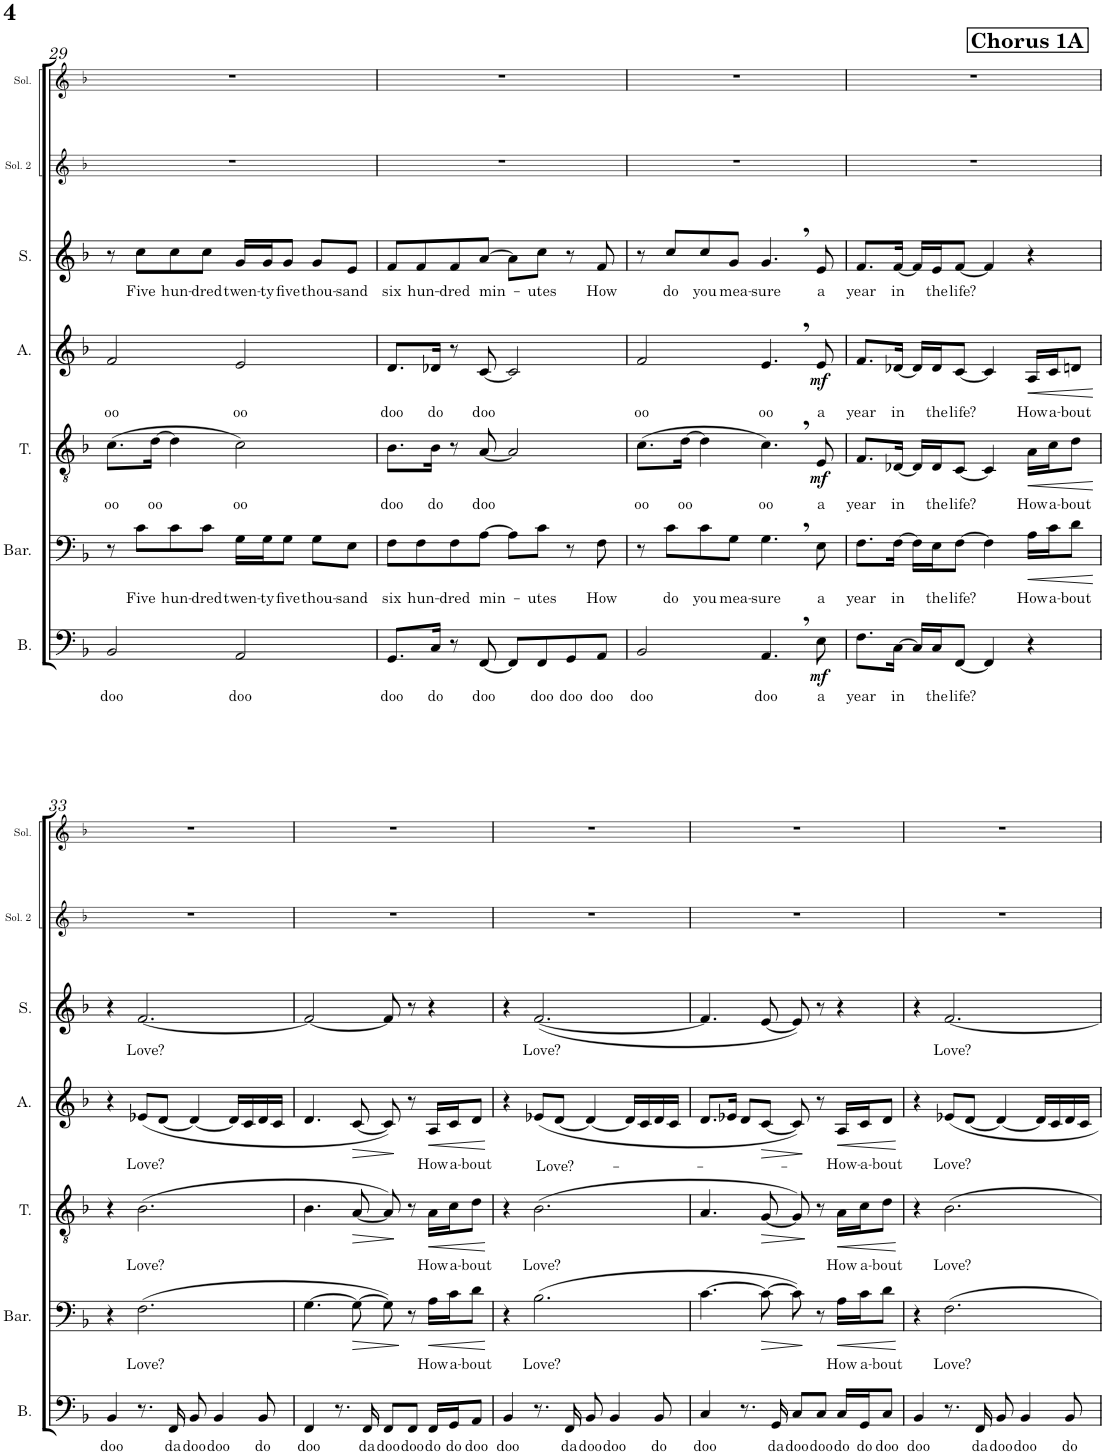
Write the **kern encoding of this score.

**kern	**text	**dynam	**kern	**text	**dynam	**kern	**text	**dynam	**kern	**text	**dynam	**kern	**text	**kern	**kern
*part7	*part7	*part7	*part6	*part6	*part6	*part5	*part5	*part5	*part4	*part4	*part4	*part3	*part3	*part2	*part1
*staff7	*staff7	*staff7	*staff6	*staff6	*staff6	*staff5	*staff5	*staff5	*staff4	*staff4	*staff4	*staff3	*staff3	*staff2	*staff1
*I"Bass	*	*	*I"Baritone	*	*	*I"Tenor	*	*	*I"Alto	*	*	*I"Soprano	*	*I"Solo 2	*I"Solo
*I'B.	*	*	*I'Bar.	*	*	*I'T.	*	*	*I'A.	*	*	*I'S.	*	*I'Sol. 2	*I'Sol.
!!LO:PB:g=z
*clefF4	*	*	*clefF4	*	*	*clefGv2	*	*	*clefG2	*	*	*clefG2	*	*clefG2	*clefG2
*k[b-]	*	*	*k[b-]	*	*	*k[b-]	*	*	*k[b-]	*	*	*k[b-]	*	*k[b-]	*k[b-]
*M4/4	*	*	*M4/4	*	*	*M4/4	*	*	*M4/4	*	*	*M4/4	*	*M4/4	*M4/4
=29	=29	=29	=29	=29	=29	=29	=29	=29	=29	=29	=29	=29	=29	=29	=29
!	!LO:LY:b	!	!	!	!	!	!LO:LY:b	!	!	!LO:LY:b	!	!	!	!	!
2BB-/	doo	.	8r	.	.	(8.c\L	oo	.	2f/	oo	.	8r	.	1r	1r
!	!	!	!	!LO:LY:b	!	!	!	!	!	!	!	!	!LO:LY:b	!	!
.	.	.	8c\L	Five	.	.	.	.	.	.	.	8cc\L	Five	.	.
!	!	!	!	!	!	!	!LO:LY:b	!	!	!	!	!	!	!	!
.	.	.	.	.	.	[16d\Jk	oo	.	.	.	.	.	.	.	.
!	!	!	!	!LO:LY:b	!	!	!	!	!	!	!	!	!LO:LY:b	!	!
.	.	.	8c\	hun-	.	4d\]	.	.	.	.	.	8cc\	hun-	.	.
!	!	!	!	!LO:LY:b	!	!	!	!	!	!	!	!	!LO:LY:b	!	!
.	.	.	8c\J	-dred	.	.	.	.	.	.	.	8cc\J	-dred	.	.
!	!LO:LY:b	!	!	!LO:LY:b	!	!	!LO:LY:b	!	!	!LO:LY:b	!	!	!LO:LY:b	!	!
2AA/	doo	.	16G\LL	twen-	.	2c\)	oo	.	2e/	oo	.	16g/LL	twen-	.	.
!	!	!	!	!LO:LY:b	!	!	!	!	!	!	!	!	!LO:LY:b	!	!
.	.	.	16G\J	-ty	.	.	.	.	.	.	.	16g/J	-ty	.	.
!	!	!	!	!LO:LY:b	!	!	!	!	!	!	!	!	!LO:LY:b	!	!
.	.	.	8G\J	five	.	.	.	.	.	.	.	8g/J	five	.	.
!	!	!	!	!LO:LY:b	!	!	!	!	!	!	!	!	!LO:LY:b	!	!
.	.	.	8G\L	thou-	.	.	.	.	.	.	.	8g/L	thou-	.	.
!	!	!	!	!LO:LY:b	!	!	!	!	!	!	!	!	!LO:LY:b	!	!
.	.	.	8E\J	-sand	.	.	.	.	.	.	.	8e/J	-sand	.	.
=30	=30	=30	=30	=30	=30	=30	=30	=30	=30	=30	=30	=30	=30	=30	=30
!	!LO:LY:b	!	!	!LO:LY:b	!	!	!LO:LY:b	!	!	!LO:LY:b	!	!	!LO:LY:b	!	!
8.GG/L	doo	.	8F\L	six	.	8.B-\L	doo	.	8.d/L	doo	.	8f/L	six	1r	1r
!	!	!	!	!LO:LY:b	!	!	!	!	!	!	!	!	!LO:LY:b	!	!
.	.	.	8F\	hun-	.	.	.	.	.	.	.	8f/	hun-	.	.
!	!LO:LY:b	!	!	!	!	!	!LO:LY:b	!	!	!LO:LY:b	!	!	!	!	!
16C/Jk	do	.	.	.	.	16B-\Jk	do	.	16d-X/Jk	do	.	.	.	.	.
!	!	!	!	!LO:LY:b	!	!	!	!	!	!	!	!	!LO:LY:b	!	!
8r	.	.	8F\	-dred	.	8r	.	.	8r	.	.	8f/	-dred	.	.
!	!LO:LY:b	!	!	!LO:LY:b	!	!	!LO:LY:b	!	!	!LO:LY:b	!	!	!LO:LY:b	!	!
[8FF/	doo	.	[8A\J	min-	.	[8A/	doo	.	[8c/	doo	.	[8a/J	min-	.	.
8FF/L]	.	.	8A\L]	.	.	2A/]	.	.	2c/]	.	.	8a\L]	.	.	.
!	!LO:LY:b	!	!	!LO:LY:b	!	!	!	!	!	!	!	!	!LO:LY:b	!	!
8FF/	doo	.	8c\J	-utes	.	.	.	.	.	.	.	8cc\J	-utes	.	.
!	!LO:LY:b	!	!	!	!	!	!	!	!	!	!	!	!	!	!
8GG/	doo	.	8r	.	.	.	.	.	.	.	.	8r	.	.	.
!	!LO:LY:b	!	!	!LO:LY:b	!	!	!	!	!	!	!	!	!LO:LY:b	!	!
8AA/J	doo	.	8F\	How	.	.	.	.	.	.	.	8f/	How	.	.
=31	=31	=31	=31	=31	=31	=31	=31	=31	=31	=31	=31	=31	=31	=31	=31
!	!LO:LY:b	!	!	!	!	!	!LO:LY:b	!	!	!LO:LY:b	!	!	!	!	!
2BB-/	doo	.	8r	.	.	(8.c\L	oo	.	2f/	oo	.	8r	.	1r	1r
!	!	!	!	!LO:LY:b	!	!	!	!	!	!	!	!	!LO:LY:b	!	!
.	.	.	8c\L	do	.	.	.	.	.	.	.	8cc/L	do	.	.
!	!	!	!	!	!	!	!LO:LY:b	!	!	!	!	!	!	!	!
.	.	.	.	.	.	[16d\Jk	oo	.	.	.	.	.	.	.	.
!	!	!	!	!LO:LY:b	!	!	!	!	!	!	!	!	!LO:LY:b	!	!
.	.	.	8c\	you	.	4d\]	.	.	.	.	.	8cc/	you	.	.
!	!	!	!	!LO:LY:b	!	!	!	!	!	!	!	!	!LO:LY:b	!	!
.	.	.	8G\J	mea-	.	.	.	.	.	.	.	8g/J	mea-	.	.
!	!LO:LY:b	!	!	!LO:LY:b	!	!	!LO:LY:b	!	!	!LO:LY:b	!	!	!LO:LY:b	!	!
4.AA,/	doo	.	4.G,\	-sure	.	4.c,\)	oo	.	4.e,/	oo	.	4.g,/	-sure	.	.
!	!LO:LY:b	!LO:DY:b	!	!LO:LY:b	!	!	!LO:LY:b	!LO:DY:b	!	!LO:LY:b	!LO:DY:b	!	!LO:LY:b	!	!
8E\	a	mf	8E\	a	.	8E/	a	mf	8e/	a	mf	8e/	a	.	.
!!LO:REH:place=s1:a:B:cj:fs=14:t=Chorus 1A:qo=3
=32	=32	=32	=32	=32	=32	=32	=32	=32	=32	=32	=32	=32	=32	=32	=32
!	!LO:LY:b	!	!	!LO:LY:b	!	!	!LO:LY:b	!	!	!LO:LY:b	!	!	!LO:LY:b	!	!
8.F\L	year	.	8.F\L	year	.	8.F/L	year	.	8.f/L	year	.	8.f/L	year	1r	1r
!	!LO:LY:b	!	!	!LO:LY:b	!	!	!LO:LY:b	!	!	!LO:LY:b	!	!	!LO:LY:b	!	!
[16C\Jk	in	.	[16F\Jk	in	.	[16D-X/Jk	in	.	[16d-X/Jk	in	.	[16f/Jk	in	.	.
16C/LL]	.	.	16F\LL]	.	.	16D-/LL]	.	.	16d-/LL]	.	.	16f/LL]	.	.	.
!	!LO:LY:b	!	!	!LO:LY:b	!	!	!LO:LY:b	!	!	!LO:LY:b	!	!	!LO:LY:b	!	!
16C/J	the	.	16E\J	the	.	16D-/J	the	.	16d-/J	the	.	16e/J	the	.	.
!	!LO:LY:b	!	!	!LO:LY:b	!	!	!LO:LY:b	!	!	!LO:LY:b	!	!	!LO:LY:b	!	!
[8FF/J	life?	.	[8F\J	life?	.	[8C/J	life?	.	[8c/J	life?	.	[8f/J	life?	.	.
4FF/]	.	.	4F\]	.	.	4C/]	.	.	4c/]	.	.	4f/]	.	.	.
!	!	!	!	!LO:LY:b	!LO:HP:b	!	!LO:LY:b	!LO:HP:b	!	!LO:LY:b	!LO:HP:b	!	!	!	!
4r	.	.	16A\LL	How	<	16A\LL	How	<	16A/LL	How	<	4r	.	.	.
!	!	!	!	!LO:LY:b	!	!	!LO:LY:b	!	!	!LO:LY:b	!	!	!	!	!
.	.	.	16c\J	a-	.	16c\J	a-	.	16c/J	a-	.	.	.	.	.
!	!	!	!	!LO:LY:b	!	!	!LO:LY:b	!	!	!LO:LY:b	!	!	!	!	!
.	.	.	8d\J	-bout	.	8d\J	-bout	.	8dn/J	-bout	.	.	.	.	.
.	.	.	.	.	[	.	.	[	.	.	[	.	.	.	.
!!LO:LB:g=z
=33	=33	=33	=33	=33	=33	=33	=33	=33	=33	=33	=33	=33	=33	=33	=33
!	!LO:LY:b	!	!	!	!	!	!	!	!	!	!	!	!	!	!
4BB-/	doo	.	4r	.	.	4r	.	.	4r	.	.	4r	.	1r	1r
!	!	!	!	!LO:LY:b	!	!	!LO:LY:b	!	!	!LO:LY:b	!	!	!LO:LY:b	!	!
8.r	.	.	(2.F\	Love?	.	(2.B-\	Love?	.	(8e-X/L	Love?	.	[2.f/	Love?	.	.
.	.	.	.	.	.	.	.	.	[8d/J	.	.	.	.	.	.
!	!LO:LY:b	!	!	!	!	!	!	!	!	!	!	!	!	!	!
16FF/	da	.	.	.	.	.	.	.	.	.	.	.	.	.	.
!	!LO:LY:b	!	!	!	!	!	!	!	!	!	!	!	!	!	!
8BB-/	doo	.	.	.	.	.	.	.	4d/_	.	.	.	.	.	.
!	!LO:LY:b	!	!	!	!	!	!	!	!	!	!	!	!	!	!
4BB-/	doo	.	.	.	.	.	.	.	.	.	.	.	.	.	.
.	.	.	.	.	.	.	.	.	16d/LL]	.	.	.	.	.	.
.	.	.	.	.	.	.	.	.	16c/	.	.	.	.	.	.
!	!LO:LY:b	!	!	!	!	!	!	!	!	!	!	!	!	!	!
8BB-/	do	.	.	.	.	.	.	.	16d/	.	.	.	.	.	.
.	.	.	.	.	.	.	.	.	16c/JJ	.	.	.	.	.	.
=34	=34	=34	=34	=34	=34	=34	=34	=34	=34	=34	=34	=34	=34	=34	=34
!	!LO:LY:b	!	!	!	!	!	!	!	!	!	!	!	!	!	!
4FF/	doo	.	[4.G\	.	.	4.B-\	.	.	4.d/	.	.	2f/_	.	1r	1r
8.r	.	.	.	.	.	.	.	.	.	.	.	.	.	.	.
!	!	!	!	!	!LO:HP:b	!	!	!LO:HP:b	!	!	!LO:HP:b	!	!	!	!
.	.	.	8G\_	.	>	[8A/	.	>	[8c/	.	>	.	.	.	.
!	!LO:LY:b	!	!	!	!	!	!	!	!	!	!	!	!	!	!
16FF/	da	.	.	.	.	.	.	.	.	.	.	.	.	.	.
!	!LO:LY:b	!	!	!	!	!	!	!	!	!	!	!	!	!	!
8FF/L	doo	.	8G\])	.	.	8A/])	.	.	8c/])	.	.	8f/]	.	.	.
!	!LO:LY:b	!	!	!	!	!	!	!	!	!	!	!	!	!	!
8FF/J	doo	.	8r	.	]	8r	.	]	8r	.	]	8r	.	.	.
!	!LO:LY:b	!	!	!LO:LY:b	!LO:HP:b	!	!LO:LY:b	!LO:HP:b	!	!LO:LY:b	!LO:HP:b	!	!	!	!
16FF/LL	do	.	16A\LL	How	<	16A\LL	How	<	16A/LL	How	<	4r	.	.	.
!	!LO:LY:b	!	!	!LO:LY:b	!	!	!LO:LY:b	!	!	!LO:LY:b	!	!	!	!	!
16GG/J	do	.	16c\J	a-	.	16c\J	a-	.	16c/J	a-	.	.	.	.	.
!	!LO:LY:b	!	!	!LO:LY:b	!	!	!LO:LY:b	!	!	!LO:LY:b	!	!	!	!	!
8AA/J	doo	.	8d\J	-bout	.	8d\J	-bout	.	8d/J	-bout	.	.	.	.	.
.	.	.	.	.	[	.	.	[	.	.	[	.	.	.	.
=35	=35	=35	=35	=35	=35	=35	=35	=35	=35	=35	=35	=35	=35	=35	=35
!	!LO:LY:b	!	!	!	!	!	!	!	!	!	!	!	!	!	!
4BB-/	doo	.	4r	.	.	4r	.	.	4r	.	.	4r	.	1r	1r
!	!	!	!	!LO:LY:b	!	!	!LO:LY:b	!	!	!LO:LY:b	!	!	!LO:LY:b	!	!
8.r	.	.	(2.B-\	Love?	.	(2.B-\	Love?	.	(8e-X/L	Love?-	.	([2.f/	Love?	.	.
.	.	.	.	.	.	.	.	.	[8d/J	.	.	.	.	.	.
!	!LO:LY:b	!	!	!	!	!	!	!	!	!	!	!	!	!	!
16FF/	da	.	.	.	.	.	.	.	.	.	.	.	.	.	.
!	!LO:LY:b	!	!	!	!	!	!	!	!	!	!	!	!	!	!
8BB-/	doo	.	.	.	.	.	.	.	4d/_	.	.	.	.	.	.
!	!LO:LY:b	!	!	!	!	!	!	!	!	!	!	!	!	!	!
4BB-/	doo	.	.	.	.	.	.	.	.	.	.	.	.	.	.
.	.	.	.	.	.	.	.	.	16d/LL]	.	.	.	.	.	.
.	.	.	.	.	.	.	.	.	16c/	.	.	.	.	.	.
!	!LO:LY:b	!	!	!	!	!	!	!	!	!	!	!	!	!	!
8BB-/	do	.	.	.	.	.	.	.	16d/	.	.	.	.	.	.
.	.	.	.	.	.	.	.	.	16c/JJ	.	.	.	.	.	.
=36	=36	=36	=36	=36	=36	=36	=36	=36	=36	=36	=36	=36	=36	=36	=36
!	!LO:LY:b	!	!	!	!	!	!	!	!	!	!	!	!	!	!
4C/	doo	.	[4.c\	.	.	4.A/	.	.	8.d/L	.	.	4.f/]	.	1r	1r
.	.	.	.	.	.	.	.	.	16e-X/Jk	.	.	.	.	.	.
8.r	.	.	.	.	.	.	.	.	8d/L	.	.	.	.	.	.
!	!	!	!	!	!LO:HP:b	!	!	!LO:HP:b	!	!	!LO:HP:b	!	!	!	!
.	.	.	8c\_	.	>	[8G/	.	>	[8c/J	.	>	[8e/	.	.	.
!	!LO:LY:b	!	!	!	!	!	!	!	!	!	!	!	!	!	!
16GG/	da	.	.	.	.	.	.	.	.	.	.	.	.	.	.
!	!LO:LY:b	!	!	!	!	!	!	!	!	!	!	!	!	!	!
8C/L	doo	.	8c\])	.	.	8G/])	.	.	8c/])	.	.	8e/])	.	.	.
!	!LO:LY:b	!	!	!	!	!	!	!	!	!	!	!	!	!	!
8C/J	doo	.	8r	.	]	8r	.	]	8r	.	]	8r	.	.	.
!	!LO:LY:b	!	!	!LO:LY:b	!LO:HP:b	!	!LO:LY:b	!LO:HP:b	!	!LO:LY:b	!LO:HP:b	!	!	!	!
16C/LL	do	.	16A\LL	How	<	16A\LL	How	<	16A/LL	-How-	<	4r	.	.	.
!	!LO:LY:b	!	!	!LO:LY:b	!	!	!LO:LY:b	!	!	!LO:LY:b	!	!	!	!	!
16GG/J	do	.	16c\J	a-	.	16c\J	a-	.	16c/J	-a-	.	.	.	.	.
!	!LO:LY:b	!	!	!LO:LY:b	!	!	!LO:LY:b	!	!	!LO:LY:b	!	!	!	!	!
8C/J	doo	.	8d\J	-bout	.	8d\J	-bout	.	8d/J	-bout	.	.	.	.	.
.	.	.	.	.	[	.	.	[	.	.	[	.	.	.	.
=37	=37	=37	=37	=37	=37	=37	=37	=37	=37	=37	=37	=37	=37	=37	=37
!	!LO:LY:b	!	!	!	!	!	!	!	!	!	!	!	!	!	!
4BB-/	doo	.	4r	.	.	4r	.	.	4r	.	.	4r	.	1r	1r
!	!	!	!	!LO:LY:b	!	!	!LO:LY:b	!	!	!LO:LY:b	!	!	!LO:LY:b	!	!
8.r	.	.	2.F\	Love?	.	2.B-\	Love?	.	8e-X/L	Love?	.	[2.f/	Love?	.	.
.	.	.	.	.	.	.	.	.	[8d/J	.	.	.	.	.	.
!	!LO:LY:b	!	!	!	!	!	!	!	!	!	!	!	!	!	!
16FF/	da	.	.	.	.	.	.	.	.	.	.	.	.	.	.
!	!LO:LY:b	!	!	!	!	!	!	!	!	!	!	!	!	!	!
8BB-/	doo	.	.	.	.	.	.	.	4d/_	.	.	.	.	.	.
!	!LO:LY:b	!	!	!	!	!	!	!	!	!	!	!	!	!	!
4BB-/	doo	.	.	.	.	.	.	.	.	.	.	.	.	.	.
.	.	.	.	.	.	.	.	.	16d/LL]	.	.	.	.	.	.
.	.	.	.	.	.	.	.	.	16c/	.	.	.	.	.	.
!	!LO:LY:b	!	!	!	!	!	!	!	!	!	!	!	!	!	!
8BB-/	do	.	.	.	.	.	.	.	16d/	.	.	.	.	.	.
.	.	.	.	.	.	.	.	.	16c/JJ	.	.	.	.	.	.
=	=	=	=	=	=	=	=	=	=	=	=	=	=	=	=
*-	*-	*-	*-	*-	*-	*-	*-	*-	*-	*-	*-	*-	*-	*-	*-
